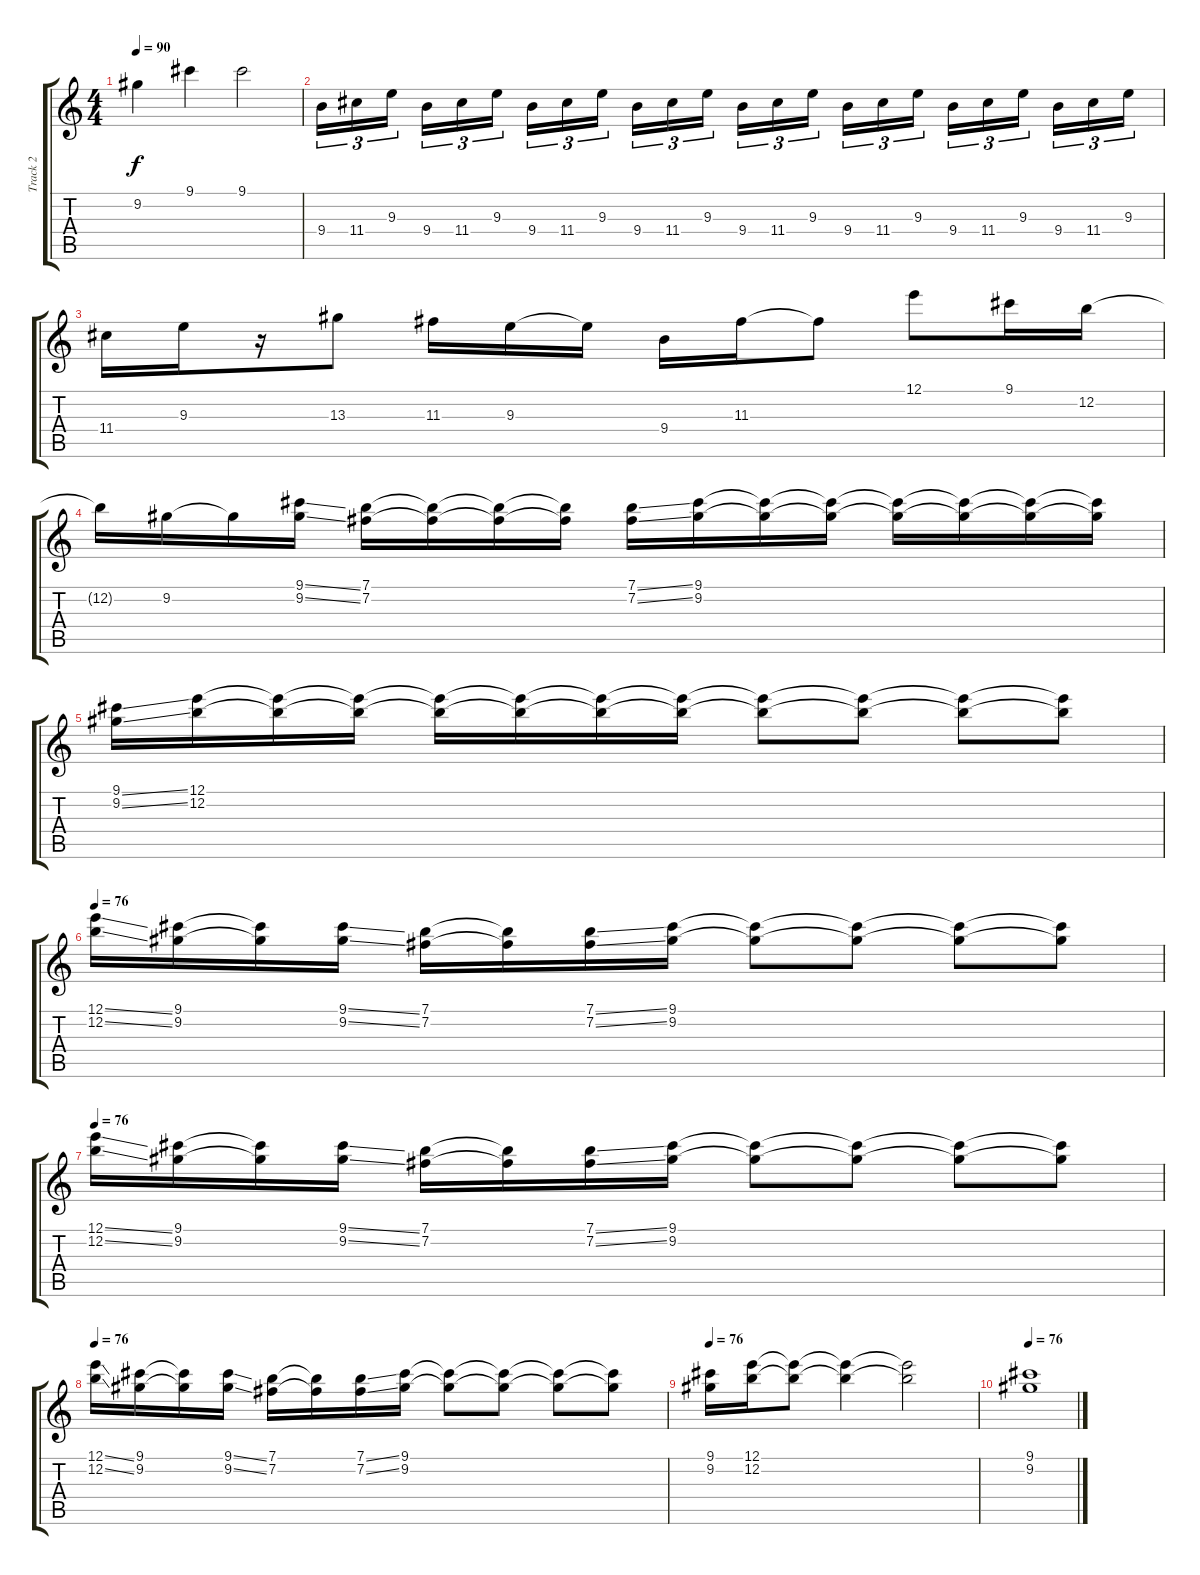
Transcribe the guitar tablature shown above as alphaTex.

\track ("Track 2" "Track 2") {instrument acousticguitarsteel}
\staff {score tabs}
\tuning (E4 B3 G3 D3 A2 E2) {hide}
\ts (4 4)
\tempo 90
\clef g2
\ks c
9.2.4{dy f} 9.1.4 9.1.2 |
9.4.16{tu (3 2)} 11.4.16{tu (3 2)} 9.3.16{tu (3 2)} 9.4.16{tu (3 2)} 11.4.16{tu (3 2)} 9.3.16{tu (3 2)} 9.4.16{tu (3 2)} 11.4.16{tu (3 2)} 9.3.16{tu (3 2)} 9.4.16{tu (3 2)} 11.4.16{tu (3 2)} 9.3.16{tu (3 2)} 9.4.16{tu (3 2)} 11.4.16{tu (3 2)} 9.3.16{tu (3 2)} 9.4.16{tu (3 2)} 11.4.16{tu (3 2)} 9.3.16{tu (3 2)} 9.4.16{tu (3 2)} 11.4.16{tu (3 2)} 9.3.16{tu (3 2)} 9.4.16{tu (3 2)} 11.4.16{tu (3 2)} 9.3.16{tu (3 2)} |
11.4.16 9.3.16 r.16 13.3.8 11.3.16 9.3.16 9.3{t}.16 9.4.16 11.3.16 11.3{t}.8 12.1.8 9.1.16 12.2.16 |
12.2{t}.16 9.2.16 9.2{t}.16 (9.1{ss} 9.2{ss}).16 (7.1 7.2).16 (7.1{t} 7.2{t}).16 (7.1{t} 7.2{t}).16 (7.1{t} 7.2{t}).16 (7.1{ss} 7.2{ss}).16 (9.1 9.2).16 (9.1{t} 9.2{t}).16 (9.1{t} 9.2{t}).16 (9.1{t} 9.2{t}).16 (9.1{t} 9.2{t}).16 (9.1{t} 9.2{t}).16 (9.1{t} 9.2{t}).16 |
(9.1{ss} 9.2{ss}).16 (12.1 12.2).16 (12.1{t} 12.2{t}).16 (12.1{t} 12.2{t}).16 (12.1{t} 12.2{t}).16 (12.1{t} 12.2{t}).16 (12.1{t} 12.2{t}).16 (12.1{t} 12.2{t}).16 (12.1{t} 12.2{t}).8 (12.1{t} 12.2{t}).8 (12.1{t} 12.2{t}).8 (12.1{t} 12.2{t}).8 |
\tempo 76
(12.1{ss} 12.2{ss}).16 (9.1 9.2).16 (9.1{t} 9.2{t}).16 (9.1{ss} 9.2{ss}).16 (7.1 7.2).16 (7.1{t} 7.2{t}).16 (7.1{ss} 7.2{ss}).16 (9.1 9.2).16 (9.1{t} 9.2{t}).8 (9.1{t} 9.2{t}).8 (9.1{t} 9.2{t}).8 (9.1{t} 9.2{t}).8 |
\tempo 76
(12.1{ss} 12.2{ss}).16 (9.1 9.2).16 (9.1{t} 9.2{t}).16 (9.1{ss} 9.2{ss}).16 (7.1 7.2).16 (7.1{t} 7.2{t}).16 (7.1{ss} 7.2{ss}).16 (9.1 9.2).16 (9.1{t} 9.2{t}).8 (9.1{t} 9.2{t}).8 (9.1{t} 9.2{t}).8 (9.1{t} 9.2{t}).8 |
\tempo 76
(12.1{ss} 12.2{ss}).16 (9.1 9.2).16 (9.1{t} 9.2{t}).16 (9.1{ss} 9.2{ss}).16 (7.1 7.2).16 (7.1{t} 7.2{t}).16 (7.1{ss} 7.2{ss}).16 (9.1 9.2).16 (9.1{t} 9.2{t}).8 (9.1{t} 9.2{t}).8 (9.1{t} 9.2{t}).8 (9.1{t} 9.2{t}).8 |
\tempo 76
(9.1 9.2).16 (12.1 12.2).16 (12.1{t} 12.2{t}).8 (12.1{t} 12.2{t}).4 (12.1{t} 12.2{t}).2 |
\tempo 76
(9.1 9.2).1
